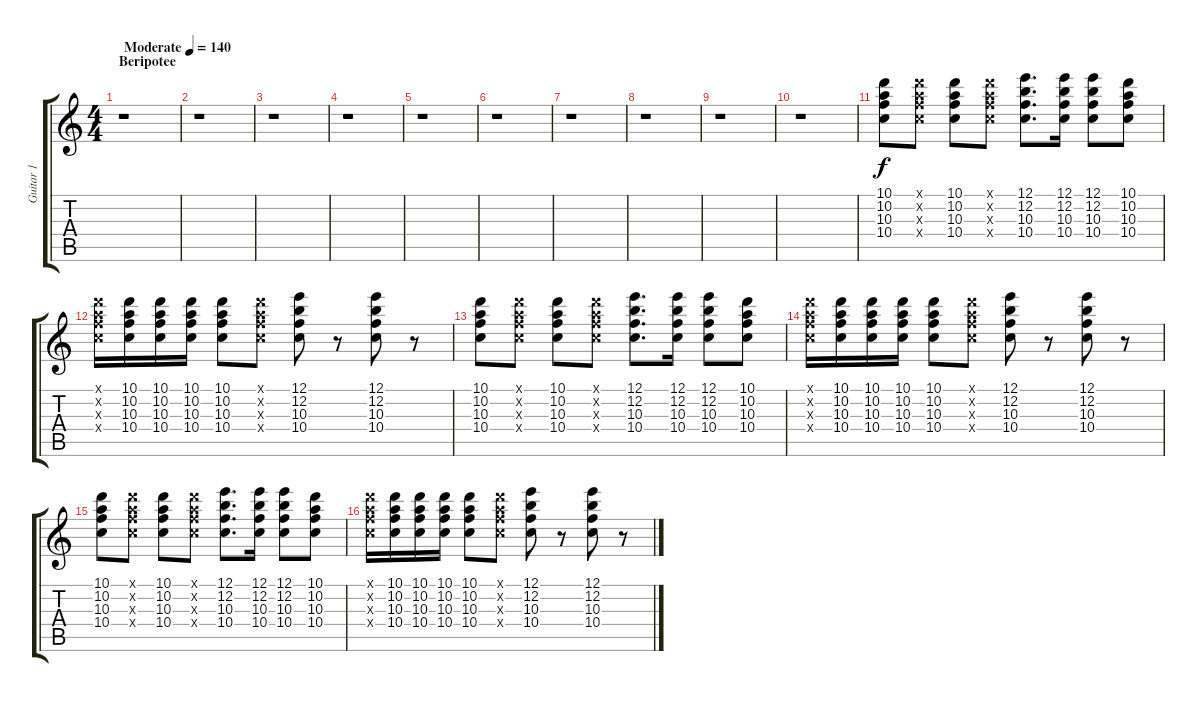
\track ("Guitar 1" "Guitar 1") {instrument electricguitarjazz}
\staff {score tabs}
\tuning (E4 B3 G3 D3 A2 E2) {hide}
\ts (4 4)
\section ("" "Beripotee")
\tempo (140 "Moderate")
\clef g2
\ks c
r.1{dy f instrument electricguitarjazz} |
r.1 |
r.1 |
r.1 |
r.1 |
r.1 |
r.1 |
r.1 |
r.1 |
r.1 |
(10.1 10.2 10.3 10.4).8 (10.1{x} 10.2{x} 10.3{x} 10.4{x}).8 (10.1 10.2 10.3 10.4).8 (10.1{x} 10.2{x} 10.3{x} 10.4{x}).8 (12.1 12.2 10.3 10.4).8{d} (12.1 12.2 10.3 10.4).16 (12.1 12.2 10.3 10.4).8 (10.1 10.2 10.3 10.4).8 |
(10.1{x} 10.2{x} 10.3{x} 10.4{x}).16 (10.1 10.2 10.3 10.4).16 (10.1 10.2 10.3 10.4).16 (10.1 10.2 10.3 10.4).16 (10.1 10.2 10.3 10.4).8 (10.1{x} 10.2{x} 10.3{x} 10.4{x}).8 (12.1 12.2 10.3 10.4).8 r.8 (12.1 12.2 10.3 10.4).8 r.8 |
(10.1 10.2 10.3 10.4).8 (10.1{x} 10.2{x} 10.3{x} 10.4{x}).8 (10.1 10.2 10.3 10.4).8 (10.1{x} 10.2{x} 10.3{x} 10.4{x}).8 (12.1 12.2 10.3 10.4).8{d} (12.1 12.2 10.3 10.4).16 (12.1 12.2 10.3 10.4).8 (10.1 10.2 10.3 10.4).8 |
(10.1{x} 10.2{x} 10.3{x} 10.4{x}).16 (10.1 10.2 10.3 10.4).16 (10.1 10.2 10.3 10.4).16 (10.1 10.2 10.3 10.4).16 (10.1 10.2 10.3 10.4).8 (10.1{x} 10.2{x} 10.3{x} 10.4{x}).8 (12.1 12.2 10.3 10.4).8 r.8 (12.1 12.2 10.3 10.4).8 r.8 |
(10.1 10.2 10.3 10.4).8 (10.1{x} 10.2{x} 10.3{x} 10.4{x}).8 (10.1 10.2 10.3 10.4).8 (10.1{x} 10.2{x} 10.3{x} 10.4{x}).8 (12.1 12.2 10.3 10.4).8{d} (12.1 12.2 10.3 10.4).16 (12.1 12.2 10.3 10.4).8 (10.1 10.2 10.3 10.4).8 |
(10.1{x} 10.2{x} 10.3{x} 10.4{x}).16 (10.1 10.2 10.3 10.4).16 (10.1 10.2 10.3 10.4).16 (10.1 10.2 10.3 10.4).16 (10.1 10.2 10.3 10.4).8 (10.1{x} 10.2{x} 10.3{x} 10.4{x}).8 (12.1 12.2 10.3 10.4).8 r.8 (12.1 12.2 10.3 10.4).8 r.8
